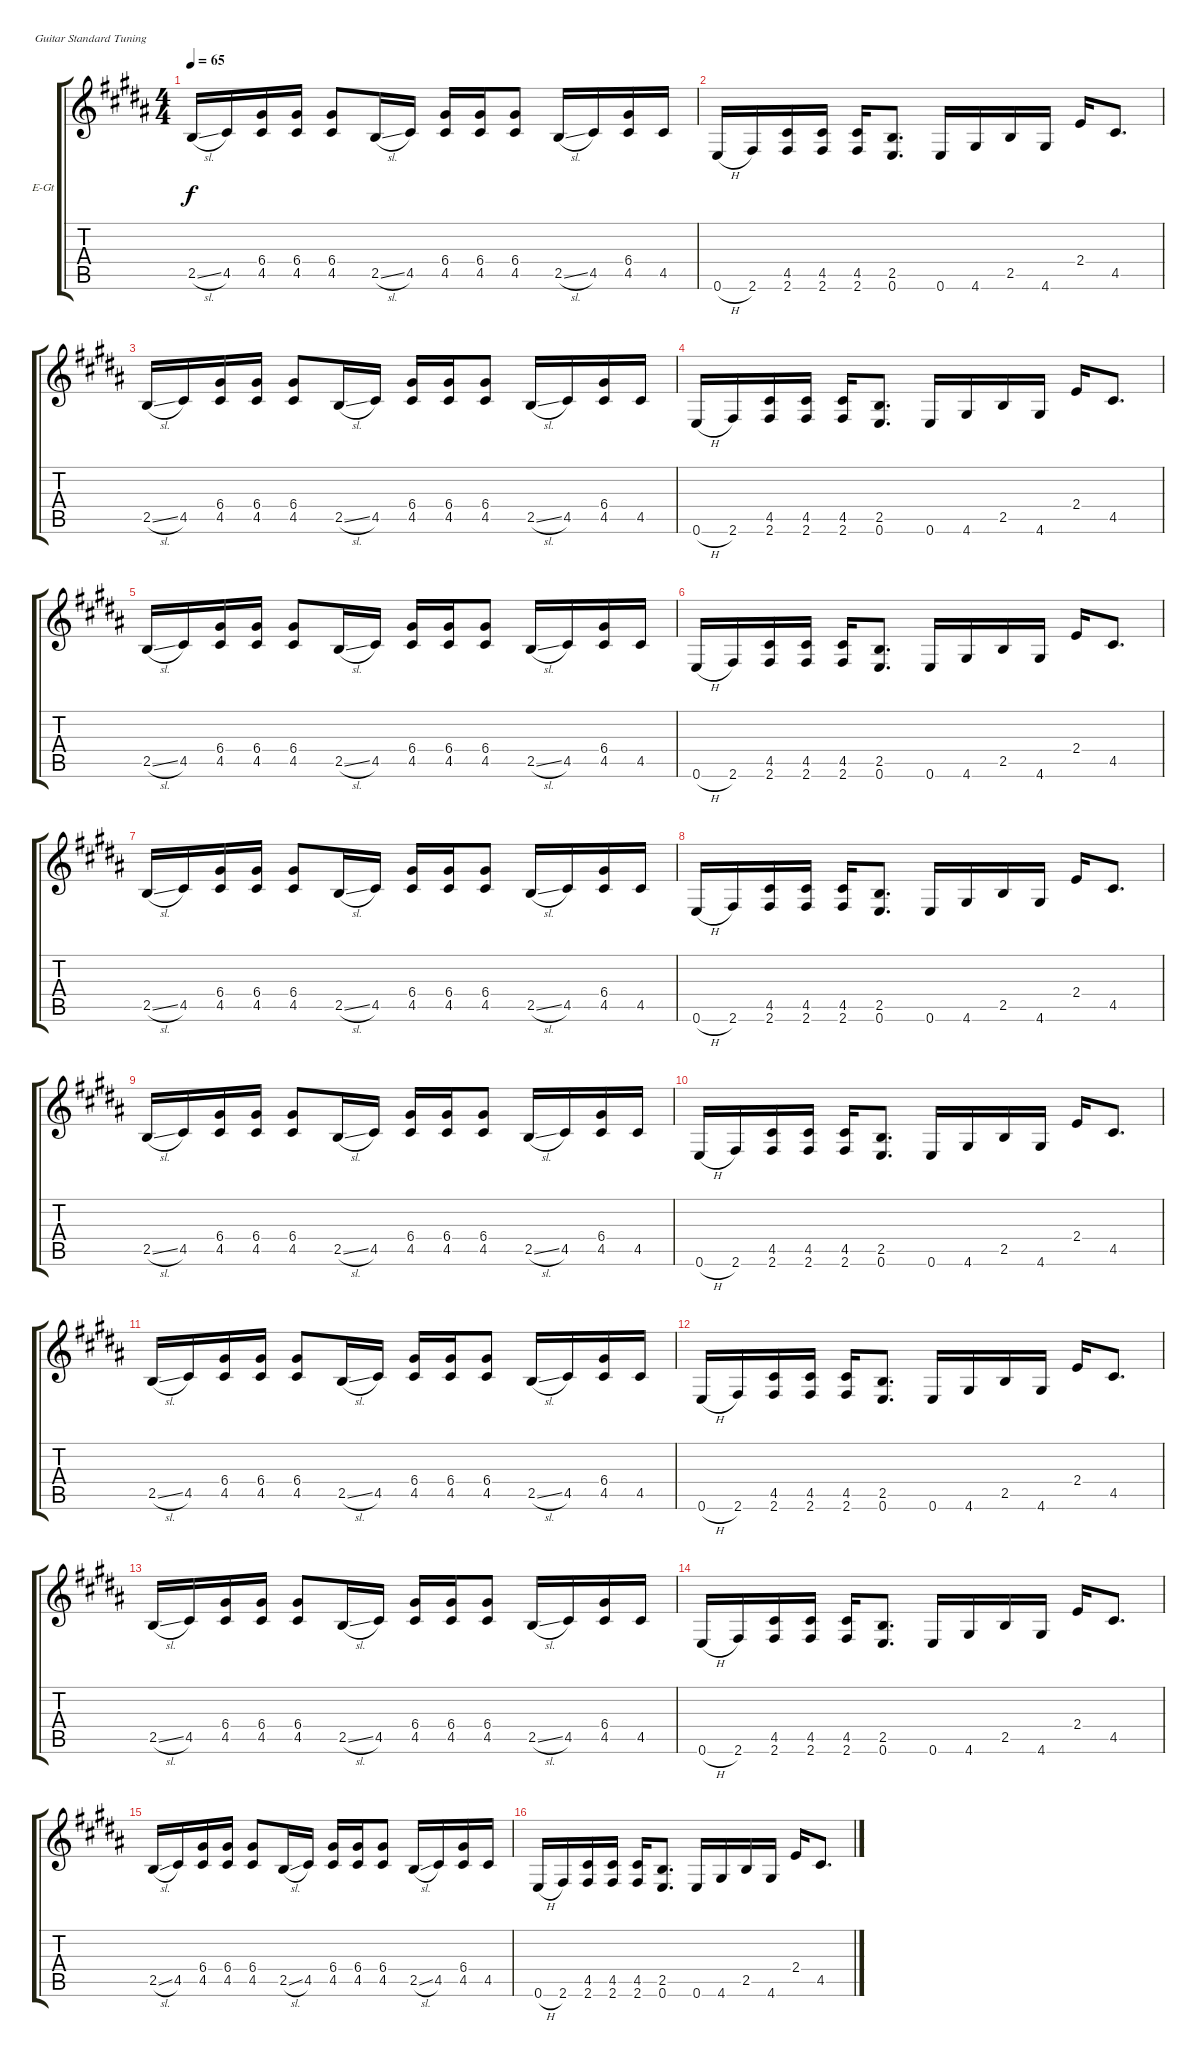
\bracketExtendMode groupsimilarinstruments
\firstSystemTrackNameOrientation horizontal
\otherSystemsTrackNameOrientation horizontal
\track ("E. Guitar I" "E-Gt") {multiBarRest instrument distortionguitar}
\staff {score tabs}
\tuning (E4 B3 G3 D3 A2 E2)
\ts (4 4)
\tempo 65
\clef g2
\ks g#minor
2.5{sl}.16{dy f} 4.5.16 (6.4 4.5).16 (6.4 4.5).16 (6.4 4.5).8 2.5{sl}.16 4.5.16 (6.4 4.5).16 (6.4 4.5).16 (6.4 4.5).8 2.5{sl}.16 4.5.16 (6.4 4.5).16 4.5.16 |
0.6{h}.16 2.6.16 (4.5 2.6).16 (4.5 2.6).16 (4.5 2.6).16 (2.5 0.6).8{d} 0.6.16 4.6.16 2.5.16 4.6.16 2.4.16 4.5.8{d} |
2.5{sl}.16 4.5.16 (6.4 4.5).16 (6.4 4.5).16 (6.4 4.5).8 2.5{sl}.16 4.5.16 (6.4 4.5).16 (6.4 4.5).16 (6.4 4.5).8 2.5{sl}.16 4.5.16 (6.4 4.5).16 4.5.16 |
0.6{h}.16 2.6.16 (4.5 2.6).16 (4.5 2.6).16 (4.5 2.6).16 (2.5 0.6).8{d} 0.6.16 4.6.16 2.5.16 4.6.16 2.4.16 4.5.8{d} |
2.5{sl}.16 4.5.16 (6.4 4.5).16 (6.4 4.5).16 (6.4 4.5).8 2.5{sl}.16 4.5.16 (6.4 4.5).16 (6.4 4.5).16 (6.4 4.5).8 2.5{sl}.16 4.5.16 (6.4 4.5).16 4.5.16 |
0.6{h}.16 2.6.16 (4.5 2.6).16 (4.5 2.6).16 (4.5 2.6).16 (2.5 0.6).8{d} 0.6.16 4.6.16 2.5.16 4.6.16 2.4.16 4.5.8{d} |
2.5{sl}.16 4.5.16 (6.4 4.5).16 (6.4 4.5).16 (6.4 4.5).8 2.5{sl}.16 4.5.16 (6.4 4.5).16 (6.4 4.5).16 (6.4 4.5).8 2.5{sl}.16 4.5.16 (6.4 4.5).16 4.5.16 |
0.6{h}.16 2.6.16 (4.5 2.6).16 (4.5 2.6).16 (4.5 2.6).16 (2.5 0.6).8{d} 0.6.16 4.6.16 2.5.16 4.6.16 2.4.16 4.5.8{d} |
2.5{sl}.16 4.5.16 (6.4 4.5).16 (6.4 4.5).16 (6.4 4.5).8 2.5{sl}.16 4.5.16 (6.4 4.5).16 (6.4 4.5).16 (6.4 4.5).8 2.5{sl}.16 4.5.16 (6.4 4.5).16 4.5.16 |
0.6{h}.16 2.6.16 (4.5 2.6).16 (4.5 2.6).16 (4.5 2.6).16 (2.5 0.6).8{d} 0.6.16 4.6.16 2.5.16 4.6.16 2.4.16 4.5.8{d} |
2.5{sl}.16 4.5.16 (6.4 4.5).16 (6.4 4.5).16 (6.4 4.5).8 2.5{sl}.16 4.5.16 (6.4 4.5).16 (6.4 4.5).16 (6.4 4.5).8 2.5{sl}.16 4.5.16 (6.4 4.5).16 4.5.16 |
0.6{h}.16 2.6.16 (4.5 2.6).16 (4.5 2.6).16 (4.5 2.6).16 (2.5 0.6).8{d} 0.6.16 4.6.16 2.5.16 4.6.16 2.4.16 4.5.8{d} |
2.5{sl}.16 4.5.16 (6.4 4.5).16 (6.4 4.5).16 (6.4 4.5).8 2.5{sl}.16 4.5.16 (6.4 4.5).16 (6.4 4.5).16 (6.4 4.5).8 2.5{sl}.16 4.5.16 (6.4 4.5).16 4.5.16 |
0.6{h}.16 2.6.16 (4.5 2.6).16 (4.5 2.6).16 (4.5 2.6).16 (2.5 0.6).8{d} 0.6.16 4.6.16 2.5.16 4.6.16 2.4.16 4.5.8{d} |
2.5{sl}.16 4.5.16 (6.4 4.5).16 (6.4 4.5).16 (6.4 4.5).8 2.5{sl}.16 4.5.16 (6.4 4.5).16 (6.4 4.5).16 (6.4 4.5).8 2.5{sl}.16 4.5.16 (6.4 4.5).16 4.5.16 |
0.6{h}.16 2.6.16 (4.5 2.6).16 (4.5 2.6).16 (4.5 2.6).16 (2.5 0.6).8{d} 0.6.16 4.6.16 2.5.16 4.6.16 2.4.16 4.5.8{d}
